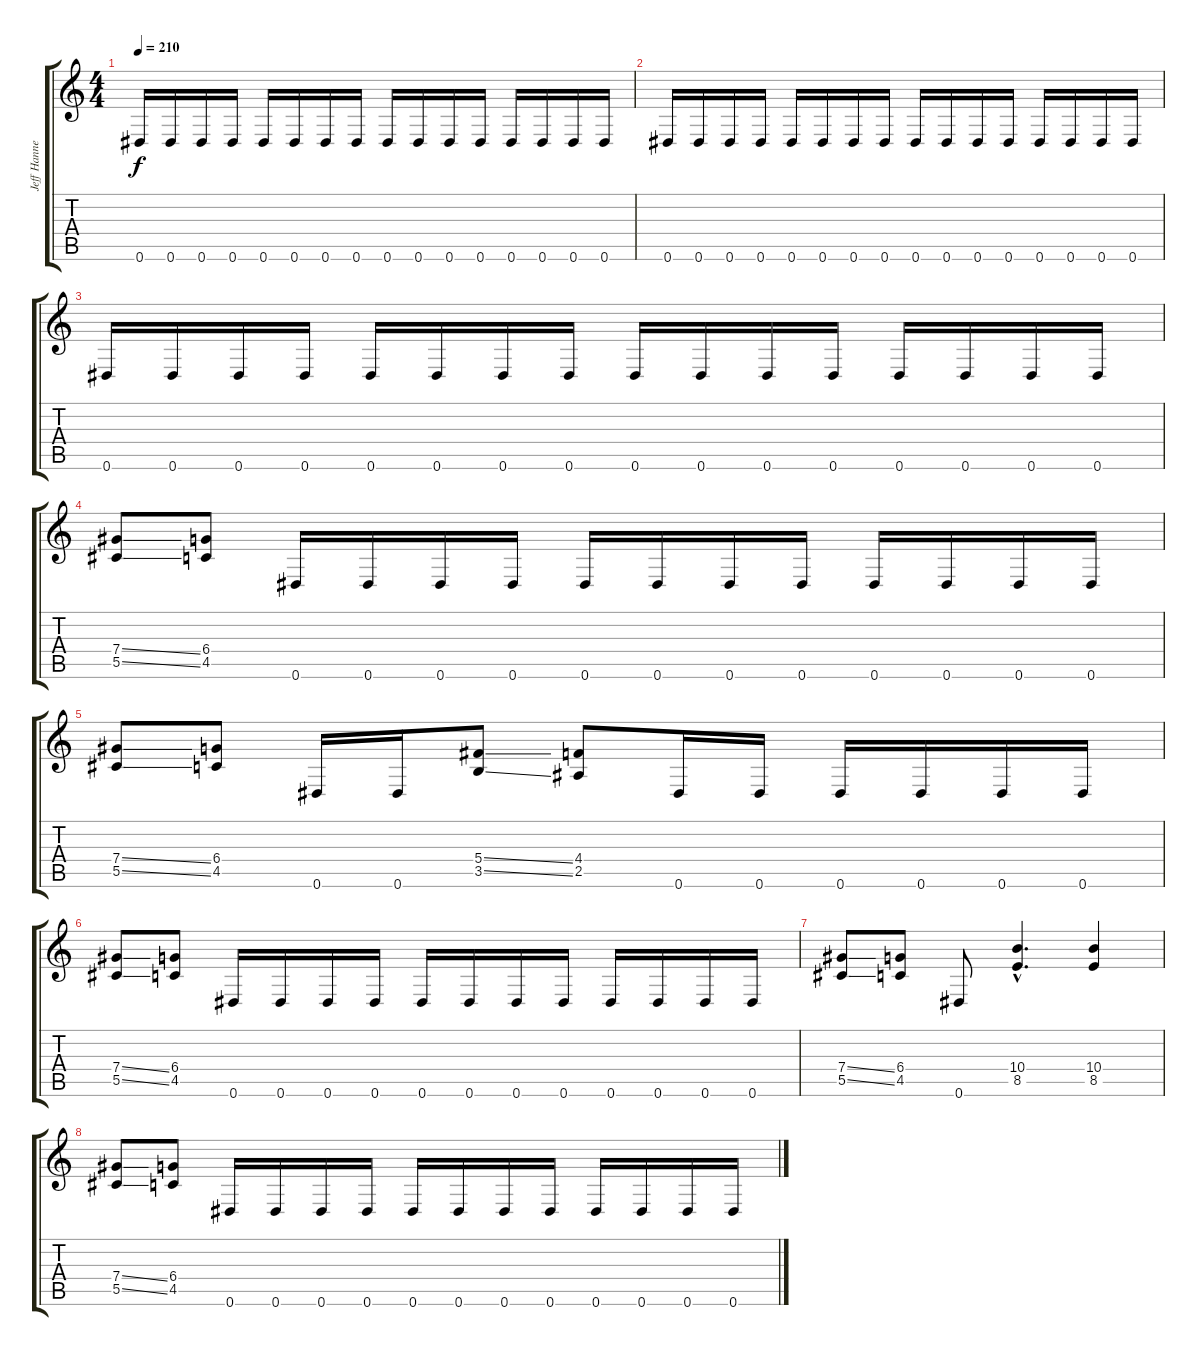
\track ("Jeff Hanneman" "Jeff Hanne") {instrument distortionguitar}
\staff {score tabs}
\tuning (Eb4 Bb3 Gb3 Db3 Ab2 Eb2) {hide}
\ts (4 4)
\tempo 210
\clef g2
\ks c
0.6.16{dy f} 0.6.16 0.6.16 0.6.16 0.6.16 0.6.16 0.6.16 0.6.16 0.6.16 0.6.16 0.6.16 0.6.16 0.6.16 0.6.16 0.6.16 0.6.16 |
0.6.16 0.6.16 0.6.16 0.6.16 0.6.16 0.6.16 0.6.16 0.6.16 0.6.16 0.6.16 0.6.16 0.6.16 0.6.16 0.6.16 0.6.16 0.6.16 |
0.6.16 0.6.16 0.6.16 0.6.16 0.6.16 0.6.16 0.6.16 0.6.16 0.6.16 0.6.16 0.6.16 0.6.16 0.6.16 0.6.16 0.6.16 0.6.16 |
(7.4{ss} 5.5{ss}).8 (6.4 4.5).8 0.6.16 0.6.16 0.6.16 0.6.16 0.6.16 0.6.16 0.6.16 0.6.16 0.6.16 0.6.16 0.6.16 0.6.16 |
(7.4{ss} 5.5{ss}).8 (6.4 4.5).8 0.6.16 0.6.16 (5.4{ss} 3.5{ss}).8 (4.4 2.5).8 0.6.16 0.6.16 0.6.16 0.6.16 0.6.16 0.6.16 |
(7.4{ss} 5.5{ss}).8 (6.4 4.5).8 0.6.16 0.6.16 0.6.16 0.6.16 0.6.16 0.6.16 0.6.16 0.6.16 0.6.16 0.6.16 0.6.16 0.6.16 |
(7.4{ss} 5.5{ss}).8 (6.4 4.5).8 0.6.8 (10.4{hac} 8.5{hac}).4{d} (10.4 8.5).4 |
(7.4{ss} 5.5{ss}).8 (6.4 4.5).8 0.6.16 0.6.16 0.6.16 0.6.16 0.6.16 0.6.16 0.6.16 0.6.16 0.6.16 0.6.16 0.6.16 0.6.16
